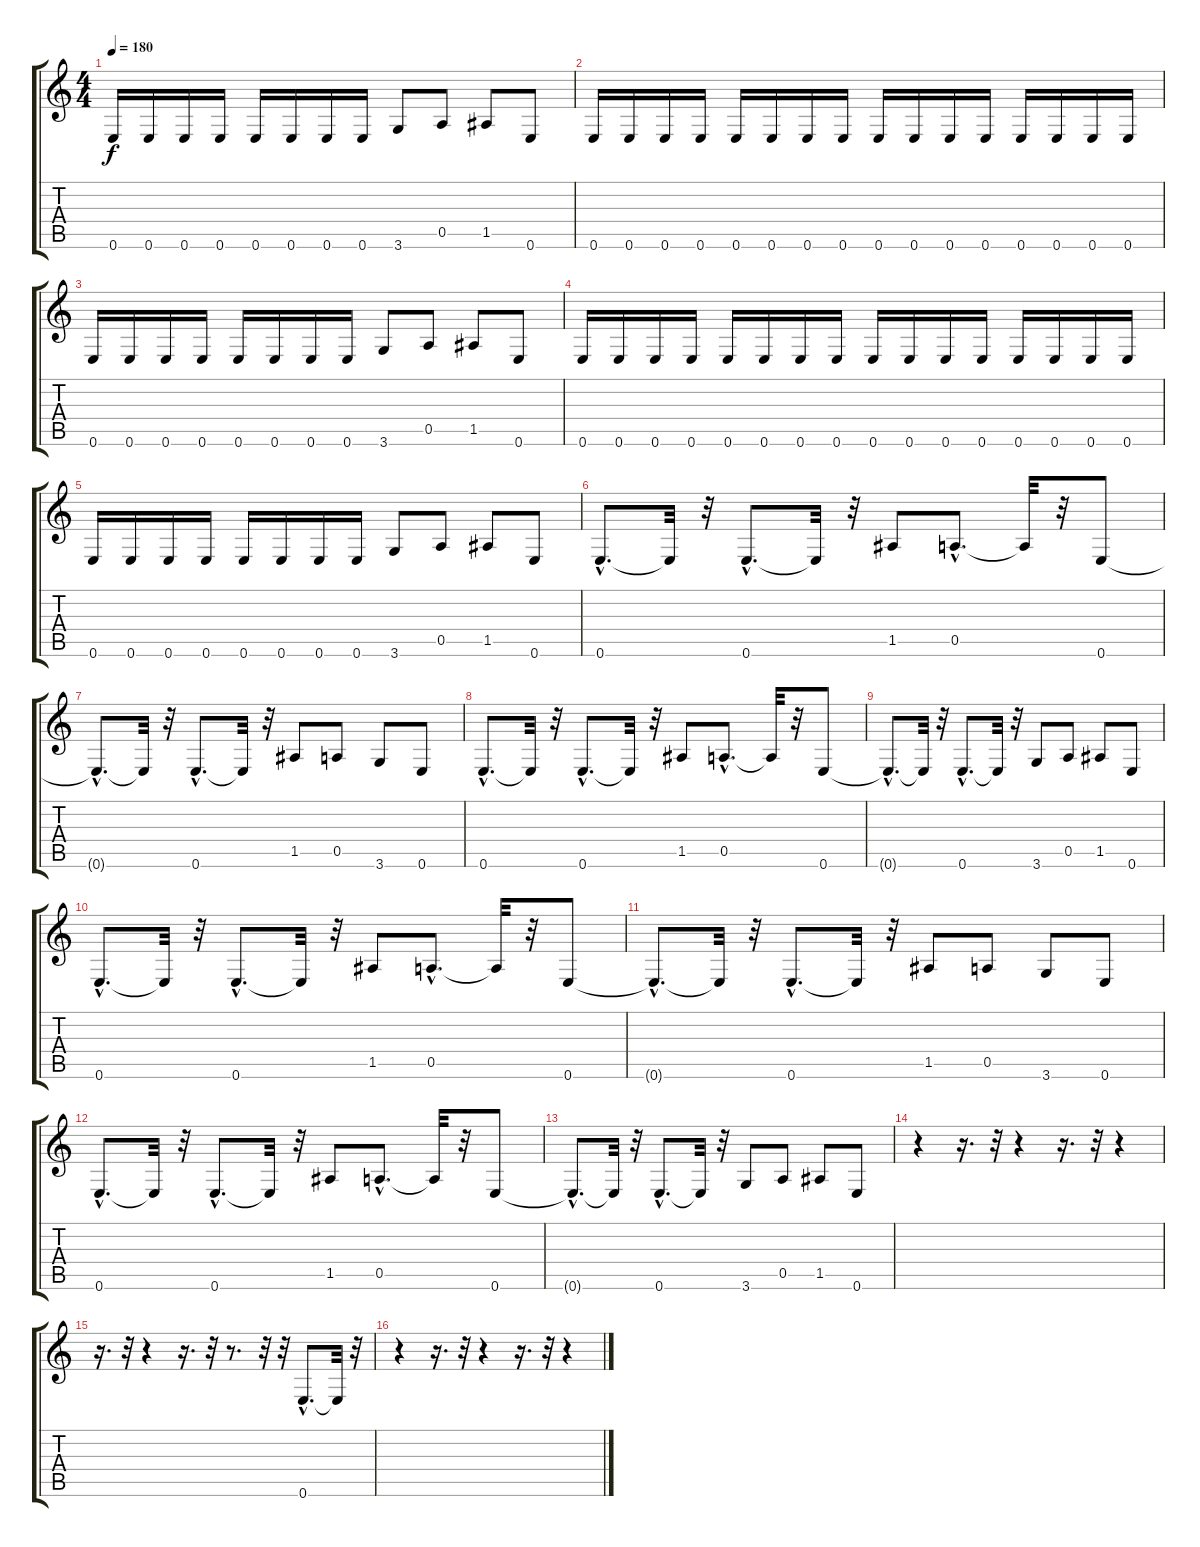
\track "" {instrument distortionguitar}
\staff {score tabs}
\tuning (E4 B3 G3 D3 A2 E2) {hide}
\ts (4 4)
\tempo 180
\clef g2
\ks c
0.6.16{dy f} 0.6.16 0.6.16 0.6.16 0.6.16 0.6.16 0.6.16 0.6.16 3.6.8 0.5.8 1.5.8 0.6.8 |
0.6.16 0.6.16 0.6.16 0.6.16 0.6.16 0.6.16 0.6.16 0.6.16 0.6.16 0.6.16 0.6.16 0.6.16 0.6.16 0.6.16 0.6.16 0.6.16 |
0.6.16 0.6.16 0.6.16 0.6.16 0.6.16 0.6.16 0.6.16 0.6.16 3.6.8 0.5.8 1.5.8 0.6.8 |
0.6.16 0.6.16 0.6.16 0.6.16 0.6.16 0.6.16 0.6.16 0.6.16 0.6.16 0.6.16 0.6.16 0.6.16 0.6.16 0.6.16 0.6.16 0.6.16 |
0.6.16 0.6.16 0.6.16 0.6.16 0.6.16 0.6.16 0.6.16 0.6.16 3.6.8 0.5.8 1.5.8 0.6.8 |
0.6{hac}.8{d} 0.6{t}.32 r.32 0.6{hac}.8{d} 0.6{t}.32 r.32 1.5.8 0.5{hac}.8{d} 0.5{t}.32 r.32 0.6.8 |
0.6{hac t}.8{d} 0.6{t}.32 r.32 0.6{hac}.8{d} 0.6{t}.32 r.32 1.5.8 0.5.8 3.6.8 0.6.8 |
0.6{hac}.8{d} 0.6{t}.32 r.32 0.6{hac}.8{d} 0.6{t}.32 r.32 1.5.8 0.5{hac}.8{d} 0.5{t}.32 r.32 0.6.8 |
0.6{hac t}.8{d} 0.6{t}.32 r.32 0.6{hac}.8{d} 0.6{t}.32 r.32 3.6.8 0.5.8 1.5.8 0.6.8 |
0.6{hac}.8{d} 0.6{t}.32 r.32 0.6{hac}.8{d} 0.6{t}.32 r.32 1.5.8 0.5{hac}.8{d} 0.5{t}.32 r.32 0.6.8 |
0.6{hac t}.8{d} 0.6{t}.32 r.32 0.6{hac}.8{d} 0.6{t}.32 r.32 1.5.8 0.5.8 3.6.8 0.6.8 |
0.6{hac}.8{d} 0.6{t}.32 r.32 0.6{hac}.8{d} 0.6{t}.32 r.32 1.5.8 0.5{hac}.8{d} 0.5{t}.32 r.32 0.6.8 |
0.6{hac t}.8{d} 0.6{t}.32 r.32 0.6{hac}.8{d} 0.6{t}.32 r.32 3.6.8 0.5.8 1.5.8 0.6.8 |
r.4 r.16{d} r.32 r.4 r.16{d} r.32 r.4 |
r.16{d} r.32 r.4 r.16{d} r.32 r.8{d} r.32 r.32 0.6{hac}.8{d} 0.6{t}.32 r.32 |
r.4 r.16{d} r.32 r.4 r.16{d} r.32 r.4
